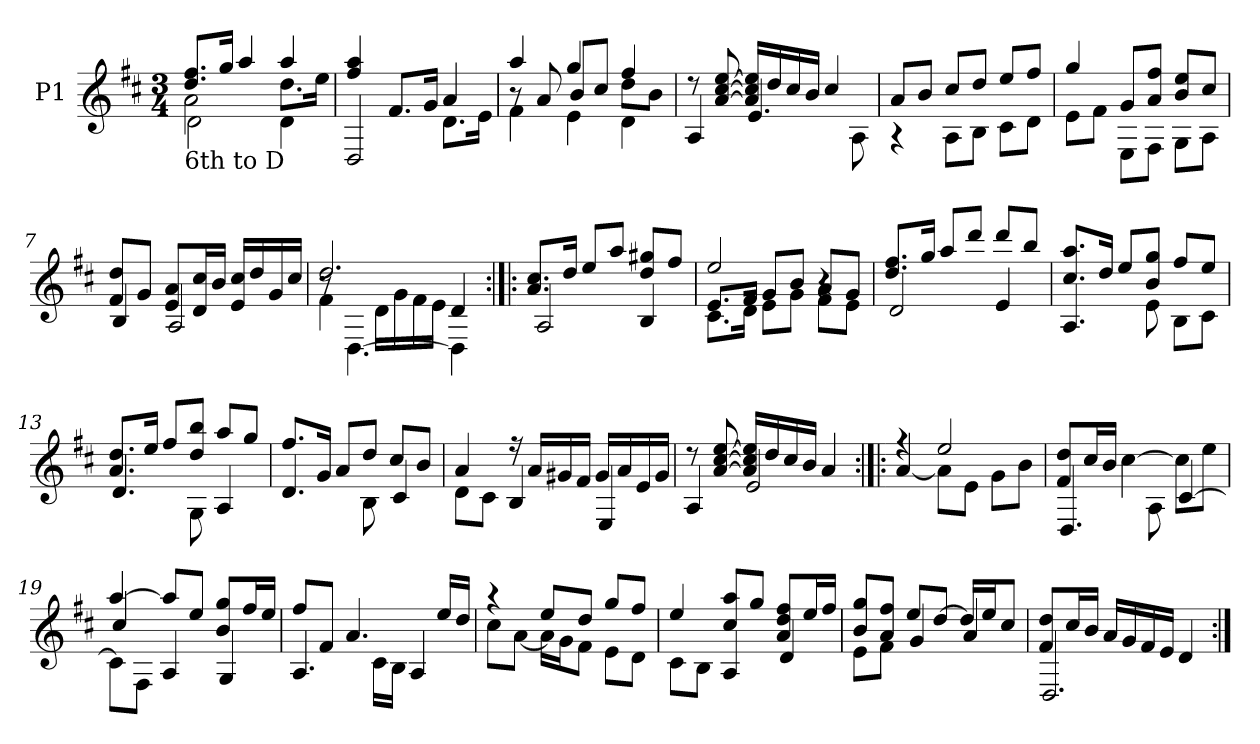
**kern
*part1
*staff1
*I"P1
!!LO:PB:g=z
*clefG2
*ITrd7c12
*k[f#c#]
*D:
*M3/4
*MM76
=1
*^
*	*^
!LO:TX:b:t=6th to D	!	!
8.di/ 8.f#iL	2Ai\	2Di\
16gi/Jk	.	.
4ai/	.	.
4ai/	8.di\L	4Di\
.	16ei\Jk	.
*	*v	*v
=2	=2
4f#i/ 4ai	2DDi/
8.F#i/L	.
16Gi/Jk	.
4Ai/	8.Di\L
.	16Ei\Jk
=3	=3
*	*^
4ai/	8r	4F#i\
.	8Ai/	.
4gi/	8Bi/L	4Ei\
.	8c#i/J	.
4f#i/	8di\L	4Di\
.	8Bi\J	.
*	*v	*v
=4	=4
8r	4AAi/
[>8Ai/ [>8c#i [>8ei	.
16Ai/] 16c#i] 16ei]LL	4.Ei/
16di/	.
16c#i/	.
16Bi/JJ	.
4c#i/	.
.	8AAi\
!!LO:LB:g=z	!!
=5	=5
8Ai/L	4r
8Bi/J	.
8c#i/L	8AAi\L
8di/J	8BBi\J
8ei/L	8C#i\L
8f#i/J	8Di\J
=6	=6
4gi/	8Ei\L
.	8F#i\J
8Gi/L	8EEi\L
8Ai/ 8f#iJ	8FF#i\J
8Bi/ 8eiL	8GGi\L
8c#i/J	8AAi\J
=7	=7
8F#i/ 8diL	4BBi/
8Gi/J	.
8Ei/ 8AiL	2AAi/
16Di/ 16c#iL	.
16Bi/JJ	.
16Ei/ 16c#iLL	.
16di/	.
16Gi/	.
16c#i/JJ	.
=8	=8
*	*^
2.di/	4F#i\	8r
.	.	[<4.DDi\
.	16Di\LL	.
.	16Gi\	.
.	16F#i\	.
.	16Ei\JJ	.
.	4Di/	4DDi\]
*	*v	*v
!!LO:LB:g=z
=9:|!|:	=9:|!|:
8.Ai/ 8.c#iL	2AAi/
16di/Jk	.
8ei/L	.
8ai/J	.
8di/ 8g#XiL	4BBi/
8f#i/J	.
=10	=10
*	*^
2ei/	8.Ei/L	8.C#i\L
.	16F#i/Jk	16Di\Jk
.	8Gi/L	8Ei\L
.	8Bi/J	8Gi\J
4r	8Ai/L	8F#i\L
.	8Gi/J	8Ei\J
*	*v	*v
=11	=11
8.di/ 8.f#iL	2Di/
16gi/Jk	.
8ai/L	.
8ddi/J	.
8ddi/L	4Ei/
8bi/J	.
=12	=12
8.c#i/ 8.aiL	4.AAi/
16di/Jk	.
8ei/L	.
8Bi/ 8giJ	8Ei\
8f#i/L	8BBi\L
8ei/J	8C#i\J
!!LO:LB:g=z	!!
=13	=13
8.Ai/ 8.diL	4.Di/
16ei/Jk	.
8f#i/L	.
8di/ 8biJ	8GGi\
8ai/L	4AAi/
8gi/J	.
=14	=14
8.f#i/L	4.Di/
16Gi/Jk	.
8Ai/L	.
8di/J	8BBi\
8c#i/L	4C#i/
8Bi/J	.
=15	=15
4Ai/	8Di\L
.	8C#i\J
16r	4BBi/
16Ai/LL	.
16G#Xi/	.
16F#i/JJ	.
16G#i/LL	4EEi/
16Ai/	.
16Ei/	.
16G#i/JJ	.
=16	=16
8r	4AAi/
[>8Ai/ [>8c#i [>8ei	.
16Ai/] 16c#i] 16ei]LL	2Ei/
16di/	.
16c#i/	.
16Bi/JJ	.
4Ai/	.
!!LO:LB:g=z	!!
=17:|!|:	=17:|!|:
4r	[<4Ai/
2ei/	8Ai\L]
.	8Ei\J
.	8Gi\L
.	8Bi\J
=18	=18
*	*^
8F#i/ 8diL	4ryy	4.DDi/
16c#i/L	.	.
16Bi/JJ	.	.
[>4c#i\	8ryy	.
.	4ryy	8AAi\
8c#i\L]	.	[<4C#i/
8ei\J	8ryy	.
=19	=19	=19
[>4ai/	4c#i/	8C#i\L]
.	.	8FF#i\J
8ai/L]	4ryy	4AAi/
8ei/J	.	.
8Bi/ 8giL	4ryy	4GGi/
16f#i/L	.	.
16ei/JJ	.	.
*	*v	*v
=20	=20
8f#i/L	4.AAi/
8F#i/J	.
4.Ai/	.
.	16C#i\LL
.	16BBi\JJ
.	4AAi/
16ei/LL	.
16di/JJ	.
!!LO:LB:g=z	!!
=21	=21
4r	8c#i\L
.	[<8Ai\J
8ei/L	16Ai\LL]
.	16Gi\J
8di/J	8F#i\J
8gi/L	8Ei\L
8f#i/J	8Di\J
=22	=22
4ei/	8C#i\L
.	8BBi\J
8c#i/ 8aiL	4AAi/
8gi/J	.
8Ai/ 8di 8f#iL	4Di/
16ei/L	.
16f#i/JJ	.
=23	=23
8Bi/ 8giL	8Ei\L
8Ai/ 8f#iJ	8F#i\J
8ei/L	4Gi/
[>8di/J	.
16di/LL]	4Ai/
16ei/J	.
8c#i/J	.
=24	=24
8F#i/ 8diL	2.DDi/
16c#i/L	.
16Bi/JJ	.
16Ai/LL	.
16Gi/	.
16F#i/	.
16Ei/JJ	.
4Di/	.
*v	*v
=:|!
*-
